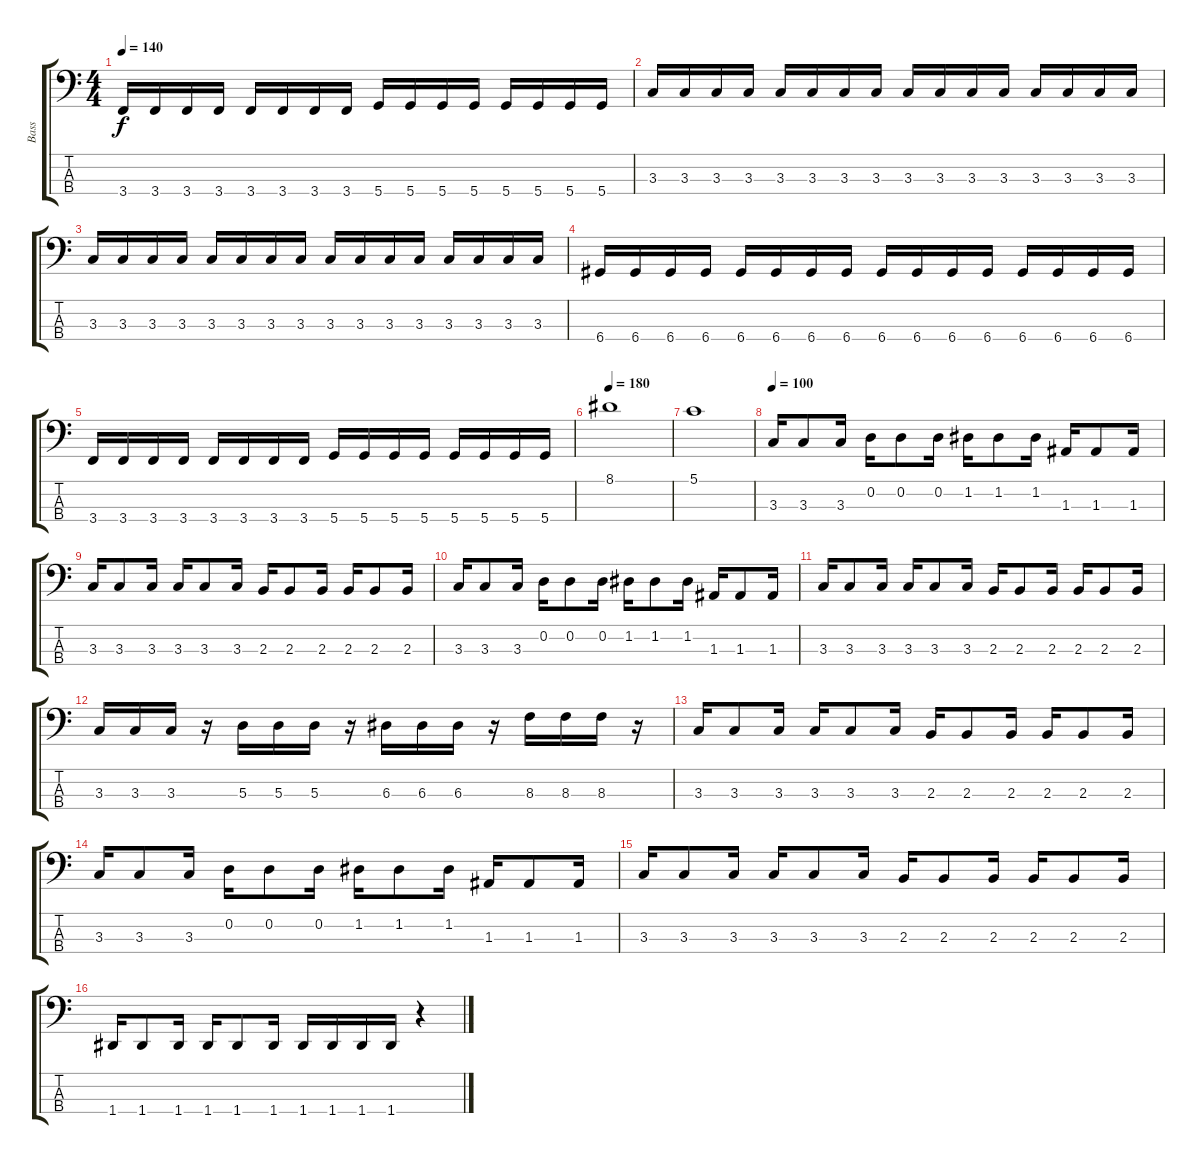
\track ("Bass" "Bass") {instrument electricbasspick}
\staff {score tabs}
\tuning (G2 D2 A1 D1) {hide}
\ts (4 4)
\tempo 140
\clef f4
\ks c
3.4.16{dy f} 3.4.16 3.4.16 3.4.16 3.4.16 3.4.16 3.4.16 3.4.16 5.4.16 5.4.16 5.4.16 5.4.16 5.4.16 5.4.16 5.4.16 5.4.16 |
3.3.16 3.3.16 3.3.16 3.3.16 3.3.16 3.3.16 3.3.16 3.3.16 3.3.16 3.3.16 3.3.16 3.3.16 3.3.16 3.3.16 3.3.16 3.3.16 |
3.3.16 3.3.16 3.3.16 3.3.16 3.3.16 3.3.16 3.3.16 3.3.16 3.3.16 3.3.16 3.3.16 3.3.16 3.3.16 3.3.16 3.3.16 3.3.16 |
6.4.16 6.4.16 6.4.16 6.4.16 6.4.16 6.4.16 6.4.16 6.4.16 6.4.16 6.4.16 6.4.16 6.4.16 6.4.16 6.4.16 6.4.16 6.4.16 |
3.4.16 3.4.16 3.4.16 3.4.16 3.4.16 3.4.16 3.4.16 3.4.16 5.4.16 5.4.16 5.4.16 5.4.16 5.4.16 5.4.16 5.4.16 5.4.16 |
\tempo 180
8.1.1 |
5.1.1 |
\tempo 100
3.3.16 3.3.8 3.3.16 0.2.16 0.2.8 0.2.16 1.2.16 1.2.8 1.2.16 1.3.16 1.3.8 1.3.16 |
3.3.16 3.3.8 3.3.16 3.3.16 3.3.8 3.3.16 2.3.16 2.3.8 2.3.16 2.3.16 2.3.8 2.3.16 |
3.3.16 3.3.8 3.3.16 0.2.16 0.2.8 0.2.16 1.2.16 1.2.8 1.2.16 1.3.16 1.3.8 1.3.16 |
3.3.16 3.3.8 3.3.16 3.3.16 3.3.8 3.3.16 2.3.16 2.3.8 2.3.16 2.3.16 2.3.8 2.3.16 |
3.3.16 3.3.16 3.3.16 r.16 5.3.16 5.3.16 5.3.16 r.16 6.3.16 6.3.16 6.3.16 r.16 8.3.16 8.3.16 8.3.16 r.16 |
3.3.16 3.3.8 3.3.16 3.3.16 3.3.8 3.3.16 2.3.16 2.3.8 2.3.16 2.3.16 2.3.8 2.3.16 |
3.3.16 3.3.8 3.3.16 0.2.16 0.2.8 0.2.16 1.2.16 1.2.8 1.2.16 1.3.16 1.3.8 1.3.16 |
3.3.16 3.3.8 3.3.16 3.3.16 3.3.8 3.3.16 2.3.16 2.3.8 2.3.16 2.3.16 2.3.8 2.3.16 |
1.4.16 1.4.8 1.4.16 1.4.16 1.4.8 1.4.16 1.4.16 1.4.16 1.4.16 1.4.16 r.4
